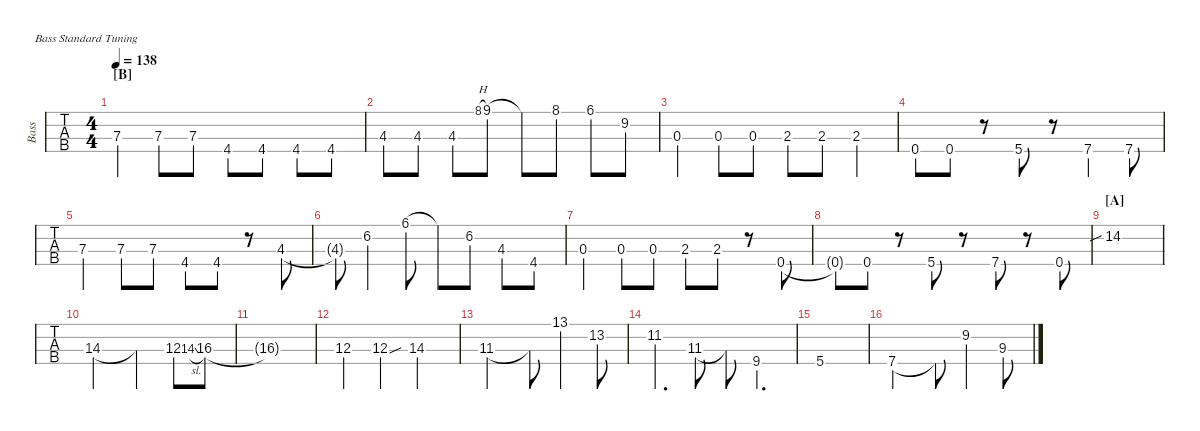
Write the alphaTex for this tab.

\defaultSystemsLayout 4
\hideDynamics
\bracketExtendMode nobrackets
\track ("Bass" "Bass") {defaultSystemsLayout 4 instrument electricbassfinger}
\staff {tabs}
\tuning (G2 D2 A1 E1)
\ts (4 4)
\section ("B" "")
\tempo 138
\clef f4
\ks c
7.3.4{dy mf} 7.3.8 7.3.8 4.4{acc #}.8 4.4{acc #}.8 4.4{acc #}.8 4.4{acc #}.8 |
4.3{acc #}.8 4.3{acc #}.8 4.3{acc #}.8 8.1{h acc #}.8{gr} 9.1.8 9.1{t}.8 8.1{acc #}.8 6.1{acc #}.8 9.2.8 |
0.3.4 0.3.8 0.3.8 2.3.8 2.3.8 2.3.4 |
0.4.8 0.4.8 r.8 5.4.8 r.8 7.4.4 7.4.8 |
7.3.4 7.3.8 7.3.8 4.4{acc #}.8 4.4{acc #}.8 r.8 4.3{acc #}.8 |
4.3{t acc #}.8 6.2{acc #}.4 6.1{acc #}.8 6.1{t acc #}.8 6.2{acc #}.8 4.3{acc #}.8 4.4{acc #}.8 |
0.3.4 0.3.8 0.3.8 2.3.8 2.3.8 r.8 0.4.8 |
0.4{t}.8 0.4.8 r.8 5.4.8 r.8 7.4.8 r.8 0.4.8 |
\section ("A" "")
14.2{sib}.1 |
14.3.2 14.3{t}.4 12.3.8 14.3{sl}.8{gr} 16.3{acc #}.8 |
16.3{t acc #}.1 |
12.3.4 12.3{sou}.4 14.3.2 |
11.3{acc #}.2 11.3{t acc #}.8 13.1{acc #}.4 13.2{acc #}.8 |
11.2{acc #}.4{d} 11.3{acc #}.8 11.3{t acc #}.8 9.4{acc #}.4{d} |
5.4.1 |
7.4.2 7.4{t}.8 9.2.4 9.3{acc #}.8
